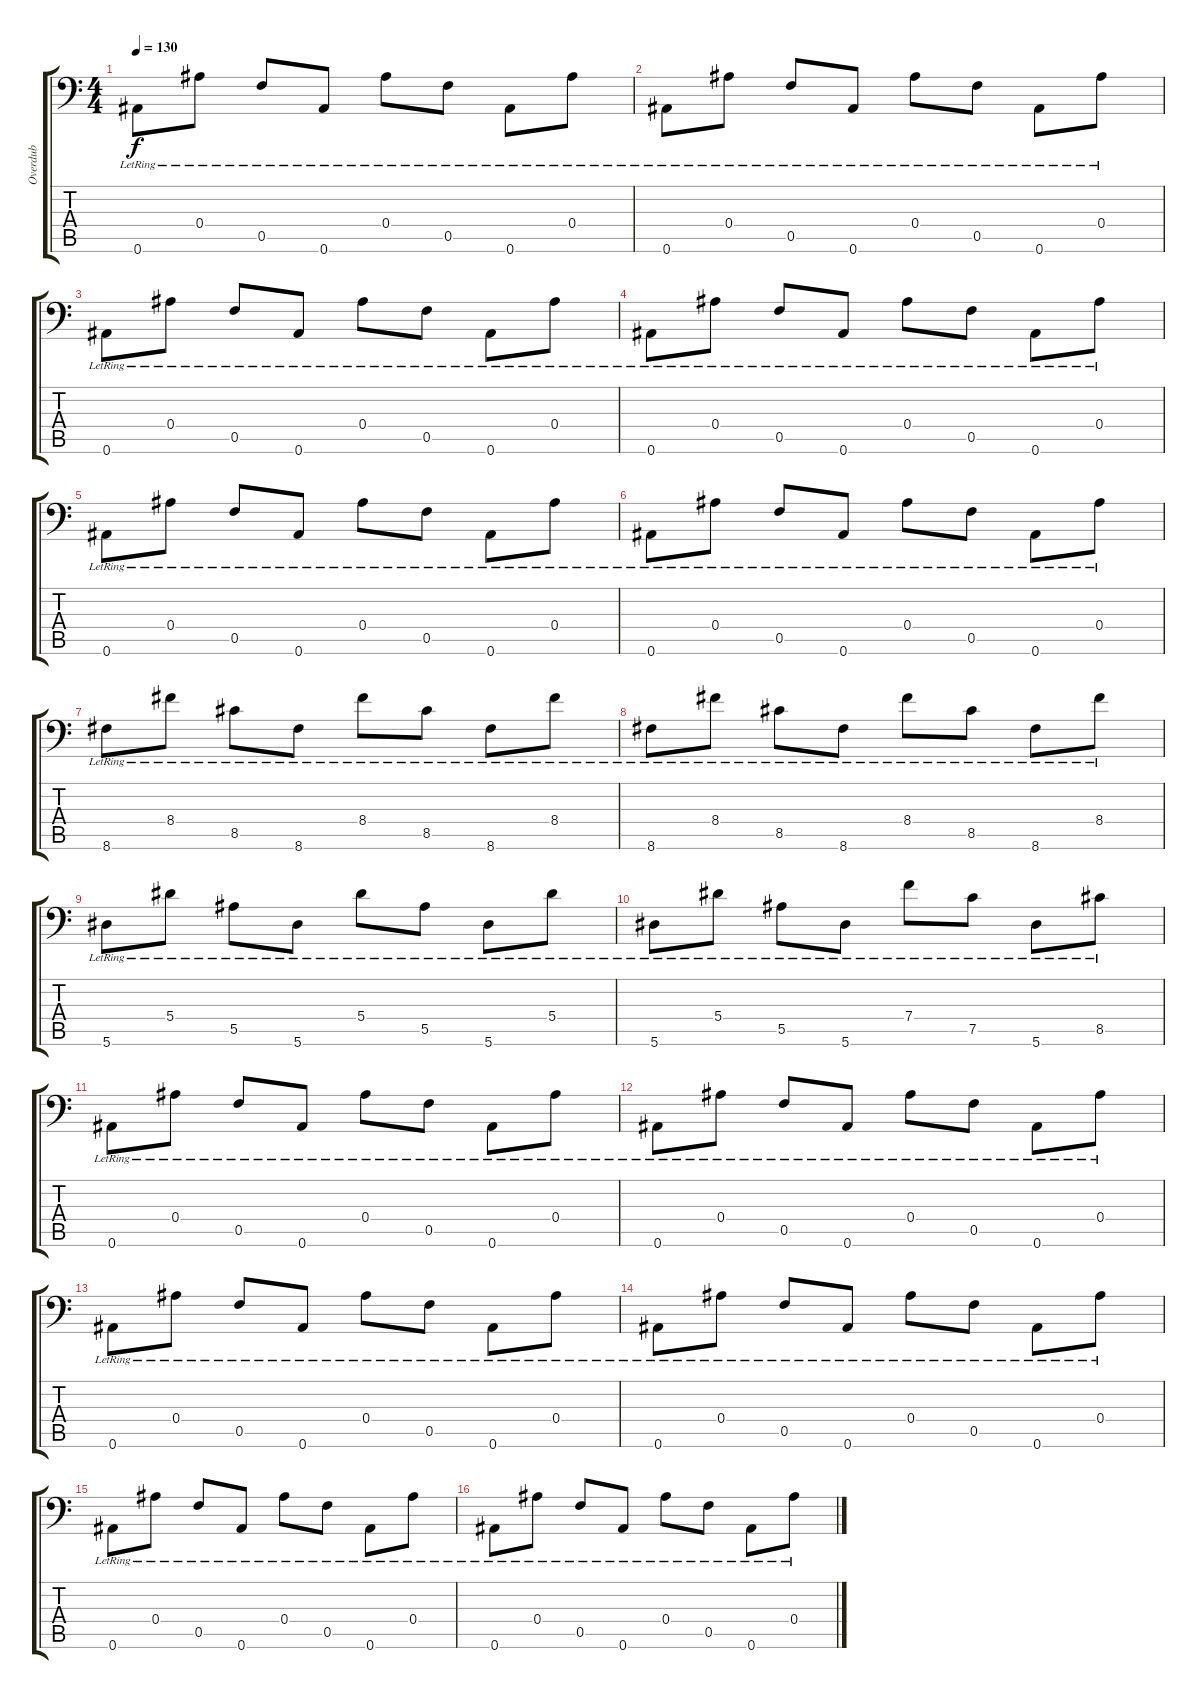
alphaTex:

\track ("Overdub" "Overdub") {instrument distortionguitar}
\staff {score tabs}
\tuning (C4 G3 Eb3 Bb2 F2 Bb1) {hide}
\ts (4 4)
\tempo 130
\clef f4
\ks c
0.6{lr}.8{dy f instrument electricguitarjazz} 0.4{lr}.8 0.5{lr}.8 0.6{lr}.8{instrument electricguitarjazz} 0.4{lr}.8 0.5{lr}.8 0.6{lr}.8{instrument electricguitarjazz} 0.4{lr}.8 |
0.6{lr}.8{instrument electricguitarjazz} 0.4{lr}.8 0.5{lr}.8 0.6{lr}.8{instrument electricguitarjazz} 0.4{lr}.8 0.5{lr}.8 0.6{lr}.8{instrument electricguitarjazz} 0.4{lr}.8 |
0.6{lr}.8{instrument electricguitarjazz} 0.4{lr}.8 0.5{lr}.8 0.6{lr}.8{instrument electricguitarjazz} 0.4{lr}.8 0.5{lr}.8 0.6{lr}.8{instrument electricguitarjazz} 0.4{lr}.8 |
0.6{lr}.8{instrument electricguitarjazz} 0.4{lr}.8 0.5{lr}.8 0.6{lr}.8{instrument electricguitarjazz} 0.4{lr}.8 0.5{lr}.8 0.6{lr}.8{instrument electricguitarjazz} 0.4{lr}.8 |
0.6{lr}.8{instrument electricguitarjazz} 0.4{lr}.8 0.5{lr}.8 0.6{lr}.8{instrument electricguitarjazz} 0.4{lr}.8 0.5{lr}.8 0.6{lr}.8{instrument electricguitarjazz} 0.4{lr}.8 |
0.6{lr}.8{instrument electricguitarjazz} 0.4{lr}.8 0.5{lr}.8 0.6{lr}.8{instrument electricguitarjazz} 0.4{lr}.8 0.5{lr}.8 0.6{lr}.8{instrument electricguitarjazz} 0.4{lr}.8 |
8.6{lr}.8{instrument electricguitarjazz} 8.4{lr}.8 8.5{lr}.8 8.6{lr}.8{instrument electricguitarjazz} 8.4{lr}.8 8.5{lr}.8 8.6{lr}.8{instrument electricguitarjazz} 8.4{lr}.8 |
8.6{lr}.8{instrument electricguitarjazz} 8.4{lr}.8 8.5{lr}.8 8.6{lr}.8{instrument electricguitarjazz} 8.4{lr}.8 8.5{lr}.8 8.6{lr}.8{instrument electricguitarjazz} 8.4{lr}.8 |
5.6{lr}.8 5.4{lr}.8 5.5{lr}.8 5.6{lr}.8 5.4{lr}.8 5.5{lr}.8 5.6{lr}.8 5.4{lr}.8 |
5.6{lr}.8 5.4{lr}.8 5.5{lr}.8 5.6{lr}.8 7.4{lr}.8 7.5{lr}.8 5.6{lr}.8 8.5{lr}.8 |
0.6{lr}.8{instrument electricguitarjazz} 0.4{lr}.8 0.5{lr}.8 0.6{lr}.8{instrument electricguitarjazz} 0.4{lr}.8 0.5{lr}.8 0.6{lr}.8{instrument electricguitarjazz} 0.4{lr}.8 |
0.6{lr}.8{instrument electricguitarjazz} 0.4{lr}.8 0.5{lr}.8 0.6{lr}.8{instrument electricguitarjazz} 0.4{lr}.8 0.5{lr}.8 0.6{lr}.8{instrument electricguitarjazz} 0.4{lr}.8 |
0.6{lr}.8{instrument electricguitarjazz} 0.4{lr}.8 0.5{lr}.8 0.6{lr}.8{instrument electricguitarjazz} 0.4{lr}.8 0.5{lr}.8 0.6{lr}.8{instrument electricguitarjazz} 0.4{lr}.8 |
0.6{lr}.8{instrument electricguitarjazz} 0.4{lr}.8 0.5{lr}.8 0.6{lr}.8{instrument electricguitarjazz} 0.4{lr}.8 0.5{lr}.8 0.6{lr}.8{instrument electricguitarjazz} 0.4{lr}.8 |
0.6{lr}.8{instrument electricguitarjazz} 0.4{lr}.8 0.5{lr}.8 0.6{lr}.8{instrument electricguitarjazz} 0.4{lr}.8 0.5{lr}.8 0.6{lr}.8{instrument electricguitarjazz} 0.4{lr}.8 |
0.6{lr}.8{instrument electricguitarjazz} 0.4{lr}.8 0.5{lr}.8 0.6{lr}.8{instrument electricguitarjazz} 0.4{lr}.8 0.5{lr}.8 0.6{lr}.8{instrument electricguitarjazz} 0.4{lr}.8
